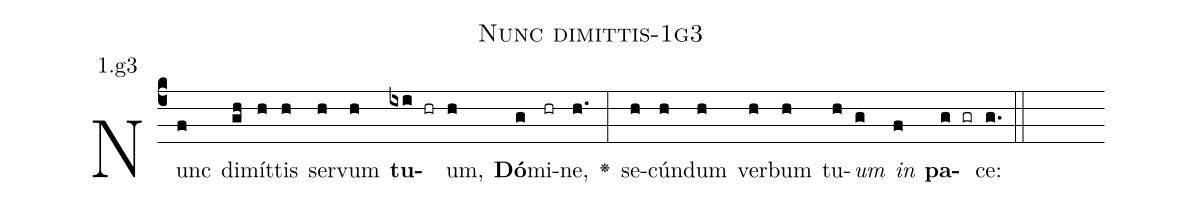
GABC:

name: Nunc dimittis-1g3;
annotation: 1.g3;
%%
(c4)Nunc(f) di(gh)mít(h)tis(h) ser(h)vum(h) <b>tu</b>(ixi hr)um,(h) <b>Dó</b>(g)mi(hr)ne,(h.) <v>\greheightstar</v>(:) se(h)cún(h)dum(h) ver(h)bum(h) tu(h)<i>um</i>(g) <i>in</i>(f) <b>pa</b>(g gr)ce:(g.) (::)


%E(h) u(h) o(g) u(f) a(g) e.(g.) (::)
